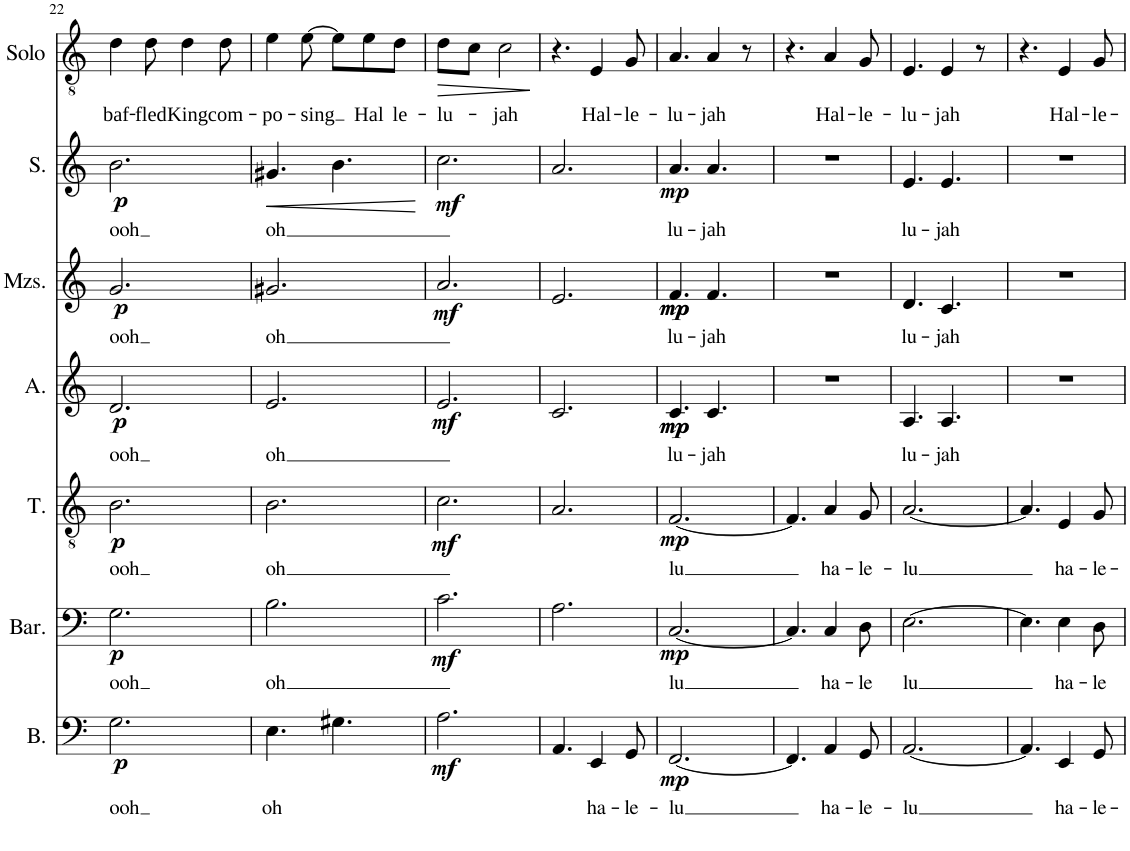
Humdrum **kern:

**kern	**text	**dynam	**kern	**text	**dynam	**kern	**text	**dynam	**kern	**text	**dynam	**kern	**text	**dynam	**kern	**text	**dynam	**kern	**text	**dynam
*part7	*part7	*part7	*part6	*part6	*part6	*part5	*part5	*part5	*part4	*part4	*part4	*part3	*part3	*part3	*part2	*part2	*part2	*part1	*part1	*part1
*staff7	*staff7	*staff7	*staff6	*staff6	*staff6	*staff5	*staff5	*staff5	*staff4	*staff4	*staff4	*staff3	*staff3	*staff3	*staff2	*staff2	*staff2	*staff1	*staff1	*staff1
*I"Bass	*	*	*I"Bari	*	*	*I"Tenor	*	*	*I"Alto	*	*	*I"Mezzo-soprano	*	*	*I"Sop	*	*	*I"Solo	*	*
*I'B.	*	*	*I'Bar.	*	*	*I'T.	*	*	*I'A.	*	*	*I'Mzs.	*	*	*I'S.	*	*	*I'Solo	*	*
!!LO:PB:g=z
*clefF4	*	*	*clefF4	*	*	*clefGv2	*	*	*clefG2	*	*	*clefG2	*	*	*clefG2	*	*	*clefGv2	*	*
*k[]	*	*	*k[]	*	*	*k[]	*	*	*k[]	*	*	*k[]	*	*	*k[]	*	*	*k[]	*	*
*M6/8	*	*	*M6/8	*	*	*M6/8	*	*	*M6/8	*	*	*M6/8	*	*	*M6/8	*	*	*M6/8	*	*
=22	=22	=22	=22	=22	=22	=22	=22	=22	=22	=22	=22	=22	=22	=22	=22	=22	=22	=22	=22	=22
!	!LO:LY:b	!LO:DY:b	!	!LO:LY:b	!LO:DY:b	!	!LO:LY:b	!LO:DY:b	!	!LO:LY:b	!LO:DY:b	!	!LO:LY:b	!LO:DY:b	!	!LO:LY:b	!LO:DY:b	!	!LO:LY:b	!
2.G\	ooh	p	2.G\	ooh	p	2.B\	ooh	p	2.d/	ooh	p	2.g/	ooh	p	2.b\	ooh	p	4d\	baf-	.
!	!	!	!	!	!	!	!	!	!	!	!	!	!	!	!	!	!	!	!LO:LY:b	!
.	.	.	.	.	.	.	.	.	.	.	.	.	.	.	.	.	.	8d\	-fled	.
!	!	!	!	!	!	!	!	!	!	!	!	!	!	!	!	!	!	!	!LO:LY:b	!
.	.	.	.	.	.	.	.	.	.	.	.	.	.	.	.	.	.	4d\	King	.
!	!	!	!	!	!	!	!	!	!	!	!	!	!	!	!	!	!	!	!LO:LY:b	!
.	.	.	.	.	.	.	.	.	.	.	.	.	.	.	.	.	.	8d\	com-	.
=23	=23	=23	=23	=23	=23	=23	=23	=23	=23	=23	=23	=23	=23	=23	=23	=23	=23	=23	=23	=23
!	!LO:LY:b	!	!	!LO:LY:b	!	!	!LO:LY:b	!	!	!LO:LY:b	!	!	!LO:LY:b	!	!	!LO:LY:b	!LO:HP:b	!	!LO:LY:b	!
4.E\	oh	.	2.B\	oh	.	2.B\	oh	.	2.e/	oh	.	2.g#X/	oh	.	4.g#X/	oh	<	4e\	-po-	.
!	!	!	!	!	!	!	!	!	!	!	!	!	!	!	!	!	!	!	!LO:LY:b	!
.	.	.	.	.	.	.	.	.	.	.	.	.	.	.	.	.	.	[8e\	-sing	.
4.G#X\	.	.	.	.	.	.	.	.	.	.	.	.	.	.	4.b\	.	.	8e\L]	.	.
!	!	!	!	!	!	!	!	!	!	!	!	!	!	!	!	!	!	!	!LO:LY:b	!
.	.	.	.	.	.	.	.	.	.	.	.	.	.	.	.	.	.	8e\	Hal	.
!	!	!	!	!	!	!	!	!	!	!	!	!	!	!	!	!	!	!	!LO:LY:b	!
.	.	.	.	.	.	.	.	.	.	.	.	.	.	.	.	.	.	8d\J	-le-	.
.	.	.	.	.	.	.	.	.	.	.	.	.	.	.	.	.	[	.	.	.
=24	=24	=24	=24	=24	=24	=24	=24	=24	=24	=24	=24	=24	=24	=24	=24	=24	=24	=24	=24	=24
!	!	!LO:DY:b	!	!	!LO:DY:b	!	!	!LO:DY:b	!	!	!LO:DY:b	!	!	!LO:DY:b	!	!	!LO:DY:b	!	!LO:LY:b	!LO:HP:b
2.A\	.	mf	2.c\	.	mf	2.c\	.	mf	2.e/	.	mf	2.a/	.	mf	2.cc\	.	mf	8d\L	-lu-	>
.	.	.	.	.	.	.	.	.	.	.	.	.	.	.	.	.	.	8c\J	.	.
!	!	!	!	!	!	!	!	!	!	!	!	!	!	!	!	!	!	!	!LO:LY:b	!
.	.	.	.	.	.	.	.	.	.	.	.	.	.	.	.	.	.	2c\	-jah	.
.	.	.	.	.	.	.	.	.	.	.	.	.	.	.	.	.	.	.	.	]
=25	=25	=25	=25	=25	=25	=25	=25	=25	=25	=25	=25	=25	=25	=25	=25	=25	=25	=25	=25	=25
4.AA/	.	.	2.A\	.	.	2.A/	.	.	2.c/	.	.	2.e/	.	.	2.a/	.	.	4.r	.	.
!	!LO:LY:b	!	!	!	!	!	!	!	!	!	!	!	!	!	!	!	!	!	!LO:LY:b	!
4EE/	ha-	.	.	.	.	.	.	.	.	.	.	.	.	.	.	.	.	4E/	Hal-	.
!	!LO:LY:b	!	!	!	!	!	!	!	!	!	!	!	!	!	!	!	!	!	!LO:LY:b	!
8GG/	-le-	.	.	.	.	.	.	.	.	.	.	.	.	.	.	.	.	8G/	-le-	.
=26	=26	=26	=26	=26	=26	=26	=26	=26	=26	=26	=26	=26	=26	=26	=26	=26	=26	=26	=26	=26
!	!LO:LY:b	!LO:DY:b	!	!LO:LY:b	!LO:DY:b	!	!LO:LY:b	!LO:DY:b	!	!LO:LY:b	!LO:DY:b	!	!LO:LY:b	!	!	!LO:LY:b	!	!	!LO:LY:b	!
!	!	!	!	!	!	!	!	!	!	!	!LO:DY:n=1:b	!	!	!LO:DY:b	!	!	!	!	!	!
!	!	!	!	!	!	!	!	!	!	!	!	!	!	!LO:DY:n=1:b	!	!	!LO:DY:b	!	!	!
[2.FF/	lu	mp	[2.C/	lu	mp	[2.F/	lu	mp	4.c/	-lu-	mp mp	4.f/	-lu-	mp mp	4.a/	-lu-	mp	4.A/	-lu-	.
!	!	!	!	!	!	!	!	!	!	!LO:LY:b	!	!	!LO:LY:b	!	!	!LO:LY:b	!	!	!LO:LY:b	!
.	.	.	.	.	.	.	.	.	4.c/	-jah	.	4.f/	-jah	.	4.a/	-jah	.	4A/	-jah	.
.	.	.	.	.	.	.	.	.	.	.	.	.	.	.	.	.	.	8r	.	.
=27	=27	=27	=27	=27	=27	=27	=27	=27	=27	=27	=27	=27	=27	=27	=27	=27	=27	=27	=27	=27
4.FF/]	.	.	4.C/]	.	.	4.F/]	.	.	2.r	.	.	2.r	.	.	2.r	.	.	4.r	.	.
!	!LO:LY:b	!	!	!LO:LY:b	!	!	!LO:LY:b	!	!	!	!	!	!	!	!	!	!	!	!LO:LY:b	!
4AA/	ha-	.	4C/	ha-	.	4A/	ha-	.	.	.	.	.	.	.	.	.	.	4A/	Hal-	.
!	!LO:LY:b	!	!	!LO:LY:b	!	!	!LO:LY:b	!	!	!	!	!	!	!	!	!	!	!	!LO:LY:b	!
8GG/	-le-	.	8D\	-le	.	8G/	-le-	.	.	.	.	.	.	.	.	.	.	8G/	-le-	.
=28	=28	=28	=28	=28	=28	=28	=28	=28	=28	=28	=28	=28	=28	=28	=28	=28	=28	=28	=28	=28
!	!LO:LY:b	!	!	!LO:LY:b	!	!	!LO:LY:b	!	!	!LO:LY:b	!	!	!LO:LY:b	!	!	!LO:LY:b	!	!	!LO:LY:b	!
[2.AA/	lu	.	[2.E\	lu	.	[2.A/	lu	.	4.A/	lu-	.	4.d/	lu-	.	4.e/	lu-	.	4.E/	-lu-	.
!	!	!	!	!	!	!	!	!	!	!LO:LY:b	!	!	!LO:LY:b	!	!	!LO:LY:b	!	!	!LO:LY:b	!
.	.	.	.	.	.	.	.	.	4.A/	-jah	.	4.c/	-jah	.	4.e/	-jah	.	4E/	-jah	.
.	.	.	.	.	.	.	.	.	.	.	.	.	.	.	.	.	.	8r	.	.
=29	=29	=29	=29	=29	=29	=29	=29	=29	=29	=29	=29	=29	=29	=29	=29	=29	=29	=29	=29	=29
4.AA/]	.	.	4.E\]	.	.	4.A/]	.	.	2.r	.	.	2.r	.	.	2.r	.	.	4.r	.	.
!	!LO:LY:b	!	!	!LO:LY:b	!	!	!LO:LY:b	!	!	!	!	!	!	!	!	!	!	!	!LO:LY:b	!
4EE/	ha-	.	4E\	ha-	.	4E/	ha-	.	.	.	.	.	.	.	.	.	.	4E/	Hal-	.
!	!LO:LY:b	!	!	!LO:LY:b	!	!	!LO:LY:b	!	!	!	!	!	!	!	!	!	!	!	!LO:LY:b	!
8GG/	-le-	.	8D\	-le	.	8G/	-le-	.	.	.	.	.	.	.	.	.	.	8G/	-le-	.
=	=	=	=	=	=	=	=	=	=	=	=	=	=	=	=	=	=	=	=	=
*-	*-	*-	*-	*-	*-	*-	*-	*-	*-	*-	*-	*-	*-	*-	*-	*-	*-	*-	*-	*-
